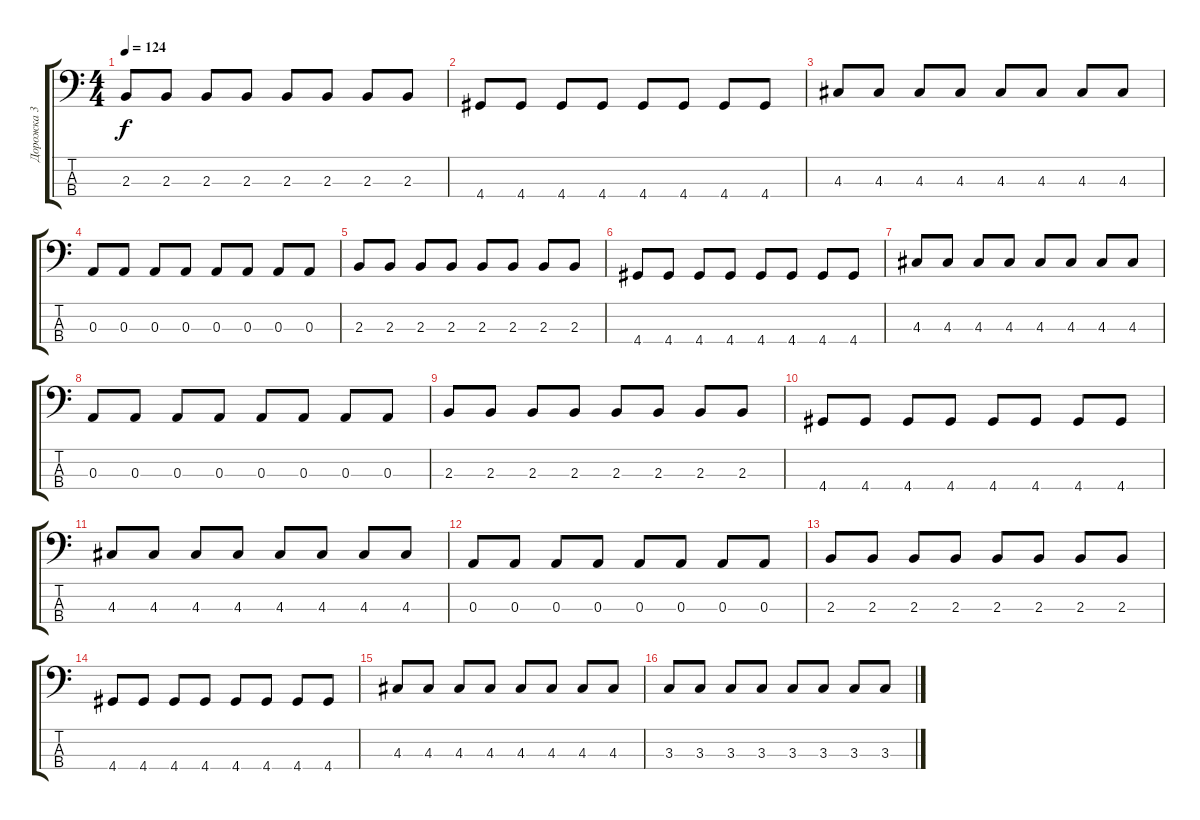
\track ("Дорожка 3" "Дорожка 3") {instrument electricbassfinger}
\staff {score tabs}
\tuning (G2 D2 A1 E1) {hide}
\ts (4 4)
\tempo 124
\clef f4
\ks c
2.3.8{dy f} 2.3.8 2.3.8 2.3.8 2.3.8 2.3.8 2.3.8 2.3.8 |
4.4.8 4.4.8 4.4.8 4.4.8 4.4.8 4.4.8 4.4.8 4.4.8 |
4.3.8 4.3.8 4.3.8 4.3.8 4.3.8 4.3.8 4.3.8 4.3.8 |
0.3.8 0.3.8 0.3.8 0.3.8 0.3.8 0.3.8 0.3.8 0.3.8 |
2.3.8 2.3.8 2.3.8 2.3.8 2.3.8 2.3.8 2.3.8 2.3.8 |
4.4.8 4.4.8 4.4.8 4.4.8 4.4.8 4.4.8 4.4.8 4.4.8 |
4.3.8 4.3.8 4.3.8 4.3.8 4.3.8 4.3.8 4.3.8 4.3.8 |
0.3.8 0.3.8 0.3.8 0.3.8 0.3.8 0.3.8 0.3.8 0.3.8 |
2.3.8 2.3.8 2.3.8 2.3.8 2.3.8 2.3.8 2.3.8 2.3.8 |
4.4.8 4.4.8 4.4.8 4.4.8 4.4.8 4.4.8 4.4.8 4.4.8 |
4.3.8 4.3.8 4.3.8 4.3.8 4.3.8 4.3.8 4.3.8 4.3.8 |
0.3.8 0.3.8 0.3.8 0.3.8 0.3.8 0.3.8 0.3.8 0.3.8 |
2.3.8 2.3.8 2.3.8 2.3.8 2.3.8 2.3.8 2.3.8 2.3.8 |
4.4.8 4.4.8 4.4.8 4.4.8 4.4.8 4.4.8 4.4.8 4.4.8 |
4.3.8 4.3.8 4.3.8 4.3.8 4.3.8 4.3.8 4.3.8 4.3.8 |
3.3.8 3.3.8 3.3.8 3.3.8 3.3.8 3.3.8 3.3.8 3.3.8
